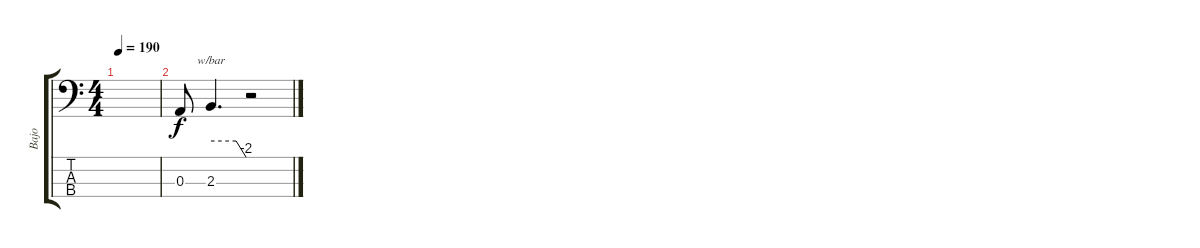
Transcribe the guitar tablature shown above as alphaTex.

\track ("Bajo" "Bajo") {instrument electricbassfinger}
\staff {score tabs}
\tuning (G2 D2 A1 E1) {hide}
\ts (4 4)
\tempo 190
\clef f4
\ks c
|
0.3.8 2.3.4{d tbe (custom default 0 0 43 0 60 -8)} r.2
